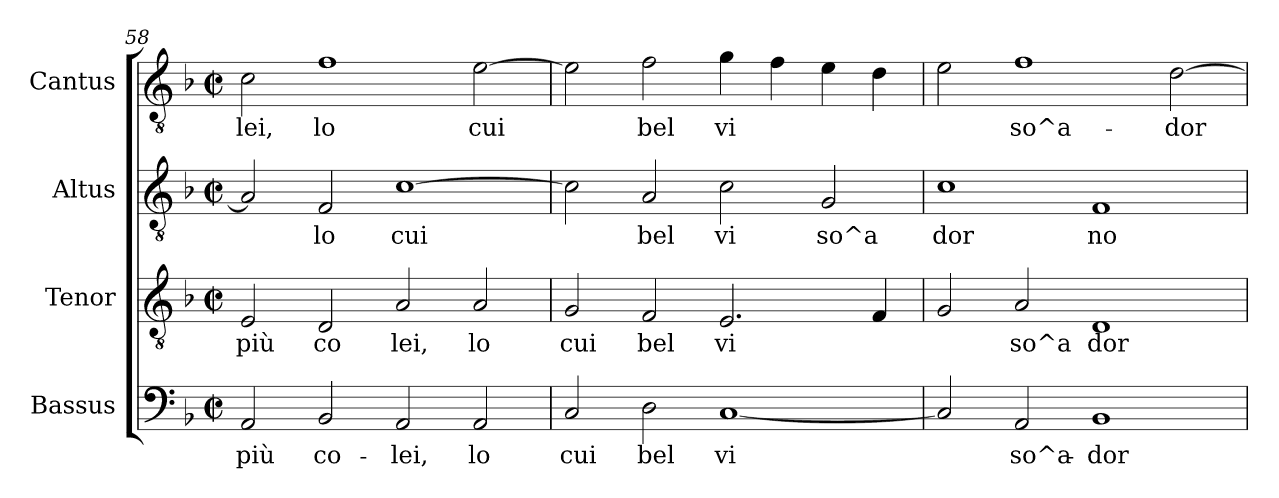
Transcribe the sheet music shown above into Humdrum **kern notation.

**kern	**text	**kern	**text	**kern	**text	**kern	**text
*part4	*part4	*part3	*part3	*part2	*part2	*part1	*part1
*staff4	*staff4	*staff3	*staff3	*staff2	*staff2	*staff1	*staff1
*I"Bassus	*	*I"Tenor	*	*I"Altus	*	*I"Cantus	*
*I'Bassus	*	*I'Tenor	*	*I'Altus	*	*I'Cantus	*
*clefF4	*	*clefGv2	*	*clefGv2	*	*clefGv2	*
*k[b-]	*	*k[b-]	*	*k[b-]	*	*k[b-]	*
*F:	*	*F:	*	*F:	*	*F:	*
*M2/2	*	*M2/2	*	*M2/2	*	*M2/2	*
*met(c|)	*	*met(c|)	*	*met(c|)	*	*met(c|)	*
=58	=58	=58	=58	=58	=58	=58	=58
!	!LO:LY:b:cj	!	!LO:LY:b:cj	!	!LO:LY:b:cj	!	!LO:LY:b:cj
2AA/	più	2E/	più	2A/]	.	2c\	-lei,
!	!LO:LY:b:cj	!	!LO:LY:b:cj	!	!LO:LY:b:cj	!	!LO:LY:b:cj
2BB-/	co-	2D/	co	2F/	lo	1f	lo
!	!LO:LY:b:cj	!	!LO:LY:b:cj	!	!LO:LY:b:cj	!	!
2AA/	-lei,	2A/	lei,	[>1c	cui	.	.
!	!LO:LY:b:cj	!	!LO:LY:b:cj	!	!	!	!LO:LY:b:cj
2AA/	lo	2A/	lo	.	.	[>2e\	cui
=59	=59	=59	=59	=59	=59	=59	=59
!	!LO:LY:b:cj	!	!LO:LY:b:cj	!	!LO:LY:b:cj	!	!LO:LY:b:cj
2C/	cui	2G/	cui	2c\]	.	2e\]	.
!	!LO:LY:b:cj	!	!LO:LY:b:cj	!	!LO:LY:b:cj	!	!LO:LY:b:cj
2D\	bel	2F/	bel	2A/	bel	2f\	bel
!	!LO:LY:b:cj	!	!LO:LY:b:cj	!	!LO:LY:b:cj	!	!LO:LY:b:cj
[<1C	vi-	2.E/	vi	2c\	vi	4g\	vi-
!	!	!	!	!	!	!	!LO:LY:b:cj
.	.	.	.	.	.	4f\	--
!	!	!	!	!	!LO:LY:b:cj	!	!LO:LY:b:cj
.	.	.	.	2G/	so^a	4e\	--
!	!	!	!LO:LY:b:cj	!	!	!	!LO:LY:b:cj
.	.	4F/	.	.	.	4d\	--
=60	=60	=60	=60	=60	=60	=60	=60
!	!LO:LY:b:cj	!	!LO:LY:b:cj	!	!LO:LY:b:cj	!	!LO:LY:b:cj
2C/]	--	2G/	.	1c	dor	2e\	--
!	!LO:LY:b:cj	!	!LO:LY:b:cj	!	!	!	!LO:LY:b:cj
2AA/	-so^a-	2A/	so^a	.	.	1f	-so^a-
!	!LO:LY:b:cj	!	!LO:LY:b:cj	!	!LO:LY:b:cj	!	!
1BB-	-dor-	1D	dor	1F	no	.	.
!	!	!	!	!	!	!	!LO:LY:b:cj
.	.	.	.	.	.	[>2d\	-dor-
=	=	=	=	=	=	=	=
*-	*-	*-	*-	*-	*-	*-	*-
